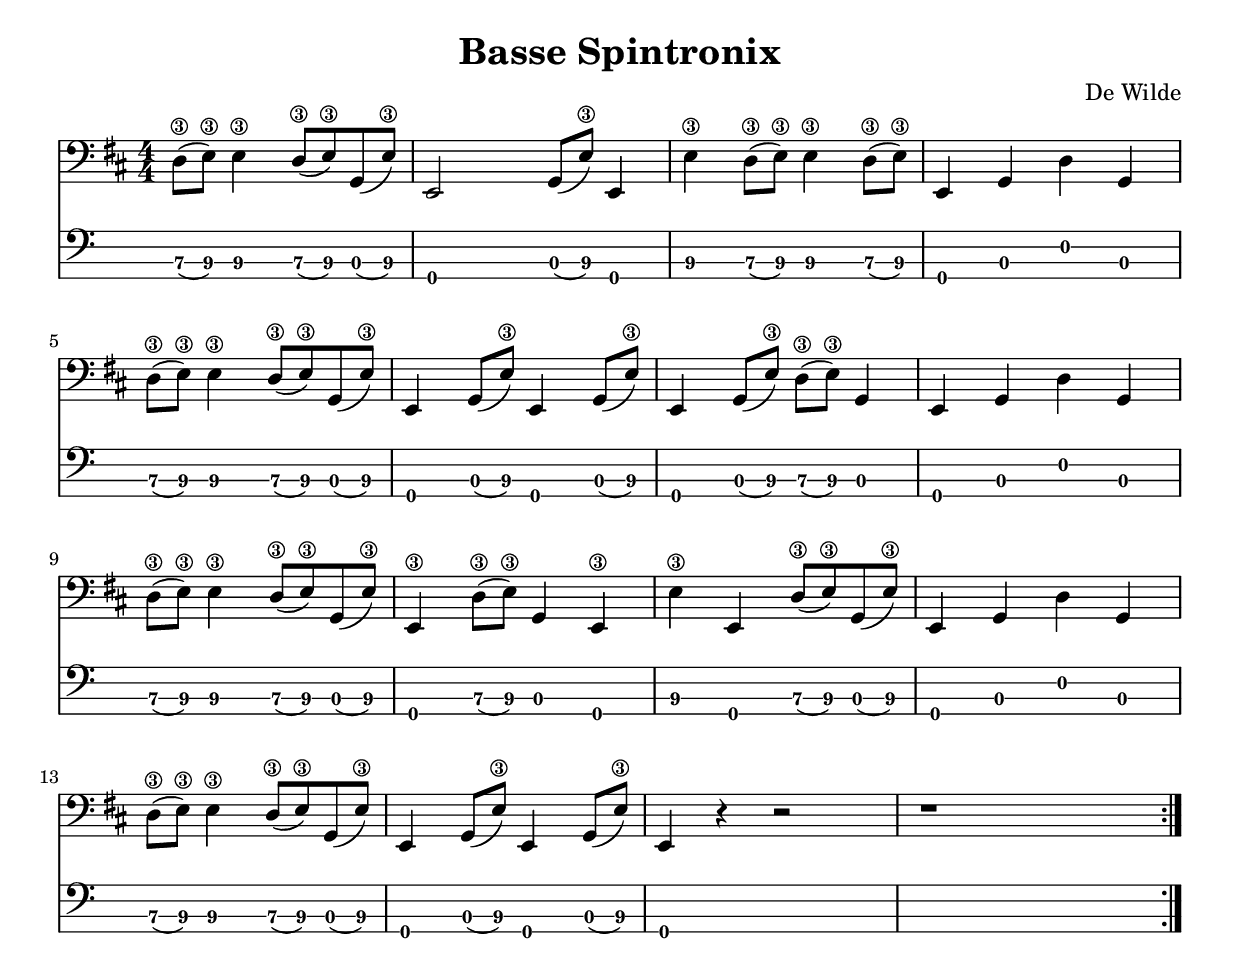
\version "2.18.2"	

noteCibleTransposition =   d,   % c         % d pour Si b %  a, pour Mi b

ton = ""

indent = 0

melodie =  \relative c{
  \clef bass
  \key c \major
  \numericTimeSignature
  \time 4/4
  \repeat volta 8 {
   c8(\3 d)\3 d4\3 c8(\3 d)\3 f,8( d')\3 | d,2 f8( d')\3 d,4 | d'4\3 c8(\3 d)\3 d4\3 c8(\3 d)\3 d,4 f c' f, | \break
  c'8(\3 d)\3 d4\3 c8(\3 d)\3 f,8( d')\3 | d,4 f8( d')\3 d,4 f8( d')\3 | d,4  f8( d')\3 c8(\3 d)\3 f,4 d f c' f, | \break
   c'8(\3 d)\3 d4\3 c8(\3 d)\3 f,8( d')\3 | d,4\3 c'8(\3 d)\3 f,4 d\3 | d'\3 d, c'8(\3 d)\3 f,(d')\3 | d,4 f c' f, | \break
   c'8(\3 d)\3 d4\3 c8(\3 d)\3 f,8( d')\3 | d,4 f8( d')\3 d,4 f8( d')\3 | d,4 r4 r2 | r1 \break
}}



\header {
  title = #(string-append "Basse Spintronix" ton )
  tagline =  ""
  composer = "De Wilde"
}



\score{
  <<
    \new Staff {\transpose c d \melodie}
    \new TabStaff {
      #(define custom-tuning #{ \stringTuning <e,,, g,,, d,, a,,> #})
      \set Staff.stringTunings = #custom-tuning  
      \transpose c d,, \melodie
    }
  >>
  \layout{ \context {      \Score      proportionalNotationDuration = #(ly:make-moment 4 30     )   } }
}






\score {
  <<
    \new Staff \with {midiInstrument = #"electric bass (finger)"}<< \unfoldRepeats{\transpose c \noteCibleTransposition \melodie 
                                 }  >>
 
  >>
\midi{ \tempo 4 = 300 }
}